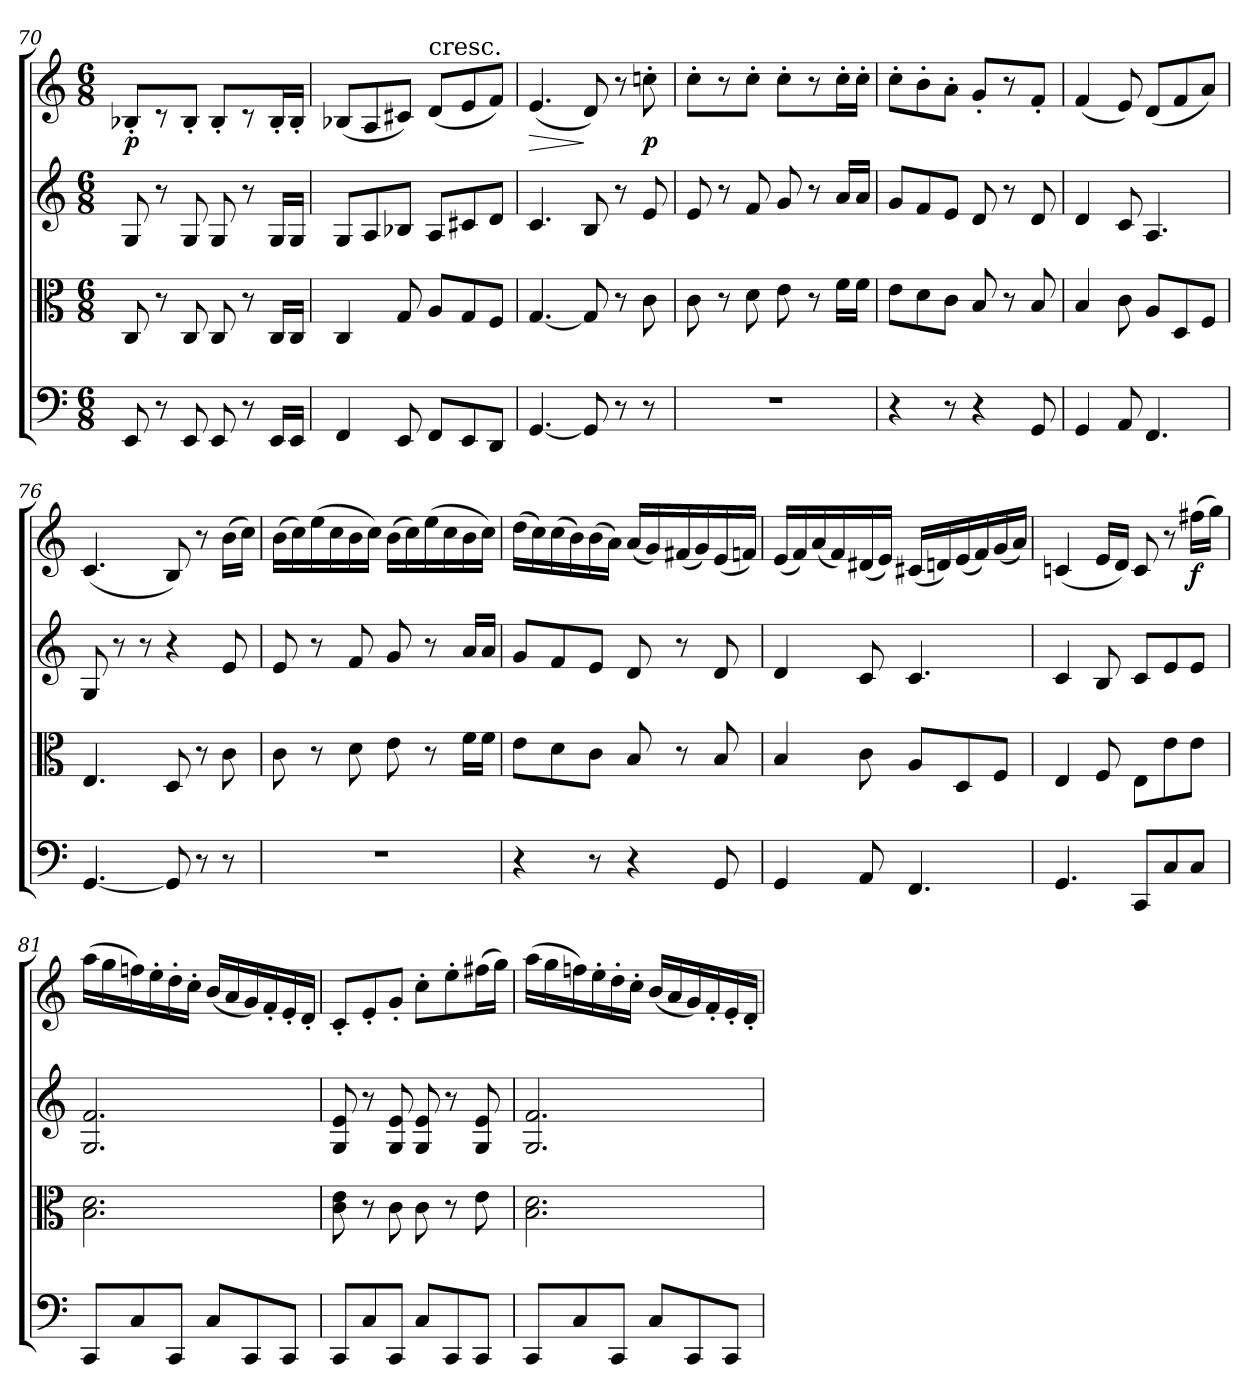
**kern	**kern	**kern	**kern	**dynam
*part4	*part3	*part2	*part1	*part1
*staff4	*staff3	*staff2	*staff1	*staff1
*clefF4	*clefC3	*clefG2	*clefG2	*
*k[]	*k[]	*k[]	*k[]	*
*C:	*C:	*C:	*C:	*
*M6/8	*M6/8	*M6/8	*M6/8	*
=70	=70	=70	=70	=70
8EE/	8C/	8G/	8B-X'/L	p
8r	8r	8r	8r	.
8EE/	8C/	8G/	8B-'/J	.
8EE/	8C/	8G/	8B-'/L	.
8r	8r	8r	8r	.
16EE/LL	16C/LL	16G/LL	16B-'/L	.
16EE/JJ	16C/JJ	16G/JJ	16B-'/JJ	.
=71	=71	=71	=71	=71
4FF/	4C/	8G/L	(8B-X/L	.
.	.	8A/	8A/	.
8EE/	8G/	8B-X/J	8c#X/J)	.
!	!	!	!LO:TX:t=cresc.	!
8FF/L	8A/L	8A/L	(8d/L	.
8EE/	8G/	8c#X/	8e/	.
8DD/J	8F/J	8d/J	8f/J)	.
=72	=72	=72	=72	=72
!	!	!	!	!LO:HP:b
[4.GG/	[4.G/	4.c/	(4.e/	>
8GG/]	8G/]	8B/	8d/)	]
8r	8r	8r	8r	.
8r	8c\	8e/	8ccn'\	p
=73	=73	=73	=73	=73
2.r	8c\	8e/	8cc'\L	.
.	8r	8r	8r	.
.	8d\	8f/	8cc'\J	.
.	8e\	8g/	8cc'\L	.
.	8r	8r	8r	.
.	16f\LL	16a/LL	16cc'\L	.
.	16f\JJ	16a/JJ	16cc'\JJ	.
=74	=74	=74	=74	=74
4r	8e\L	8g/L	8cc'\L	.
.	8d\	8f/	8b'\	.
8r	8c\J	8e/J	8a'\J	.
4r	8B/	8d/	8g'/L	.
.	8r	8r	8r	.
8GG/	8B/	8d/	8f'/J	.
=75	=75	=75	=75	=75
4GG/	4B/	4d/	(4f/	.
8AA/	8c\	8c/	8e/)	.
4.FF/	8A/L	4.A/	(8d/L	.
.	8D/	.	8f/	.
.	8F/J	.	8a/J)	.
=76	=76	=76	=76	=76
[4.GG/	4.E/	8G/	(4.c/	.
.	.	8r	.	.
.	.	8r	.	.
8GG/]	8D/	4r	8B/)	.
8r	8r	.	8r	.
8r	8c\	8e/	(16b\LL	.
.	.	.	16cc\JJ)	.
=77	=77	=77	=77	=77
2.r	8c\	8e/	(16b\LL	.
.	.	.	16cc\)	.
.	8r	8r	(16ee\	.
.	.	.	16cc\	.
.	8d\	8f/	16b\	.
.	.	.	16cc\JJ)	.
.	8e\	8g/	(16b\LL	.
.	.	.	16cc\)	.
.	8r	8r	(16ee\	.
.	.	.	16cc\	.
.	16f\LL	16a/LL	16b\	.
.	16f\JJ	16a/JJ	16cc\JJ)	.
=78	=78	=78	=78	=78
4r	8e\L	8g/L	(16dd\LL	.
.	.	.	16cc\)	.
.	8d\	8f/	(16cc\	.
.	.	.	16b\)	.
8r	8c\J	8e/J	(16b\	.
.	.	.	16a\JJ)	.
4r	8B/	8d/	(16a/LL	.
.	.	.	16g/)	.
.	8r	8r	(16f#X/	.
.	.	.	16g/)	.
8GG/	8B/	8d/	(16e/	.
.	.	.	16fn/JJ)	.
=79	=79	=79	=79	=79
4GG/	4B/	4d/	(16e/LL	.
.	.	.	16f/)	.
.	.	.	(16a/	.
.	.	.	16f/)	.
8AA/	8c\	8c/	(16d#X/	.
.	.	.	16e/JJ)	.
4.FF/	8A/L	4.c/	(16c#X/LL	.
.	.	.	16dn/)	.
.	8D/	.	(16e/	.
.	.	.	16f/)	.
.	8F/J	.	(16g/	.
.	.	.	16a/JJ)	.
=80	=80	=80	=80	=80
4.GG/	4E/	4c/	(4cn/	.
.	8F/	8B/	16e/LL	.
.	.	.	16d/JJ)	.
8CC/L	8E\L	8c/L	8c/	.
8C/	8e\	8e/	8r	.
8C/J	8e\J	8e/J	(16ff#X\LL	f
.	.	.	16gg\JJ)	.
=81	=81	=81	=81	=81
8CC/L	2.B\ 2.d\	2.G/ 2.f/	(16aa\LL	.
.	.	.	16gg\	.
8C/	.	.	16ffn\)	.
.	.	.	16ee'\	.
8CC/J	.	.	16dd'\	.
.	.	.	16cc'\JJ	.
8C/L	.	.	(16b/LL	.
.	.	.	16a/	.
8CC/	.	.	16g/)	.
.	.	.	16f'/	.
8CC/J	.	.	16e'/	.
.	.	.	16d'/JJ	.
=82	=82	=82	=82	=82
8CC/L	8c\ 8e\	8G/ 8e/	8c'/L	.
8C/	8r	8r	8e'/	.
8CC/J	8c\	8G/ 8e/	8g'/J	.
8C/L	8c\	8G/ 8e/	8cc'\L	.
8CC/	8r	8r	8ee'\	.
8CC/J	8e\	8G/ 8e/	(16ff#X\L	.
.	.	.	16gg\JJ)	.
=83	=83	=83	=83	=83
8CC/L	2.B\ 2.d\	2.G/ 2.f/	(16aa\LL	.
.	.	.	16gg\	.
8C/	.	.	16ffn\)	.
.	.	.	16ee'\	.
8CC/J	.	.	16dd'\	.
.	.	.	16cc'\JJ	.
8C/L	.	.	(16b/LL	.
.	.	.	16a/	.
8CC/	.	.	16g/)	.
.	.	.	16f'/	.
8CC/J	.	.	16e'/	.
.	.	.	16d'/JJ	.
=	=	=	=	=
*-	*-	*-	*-	*-
